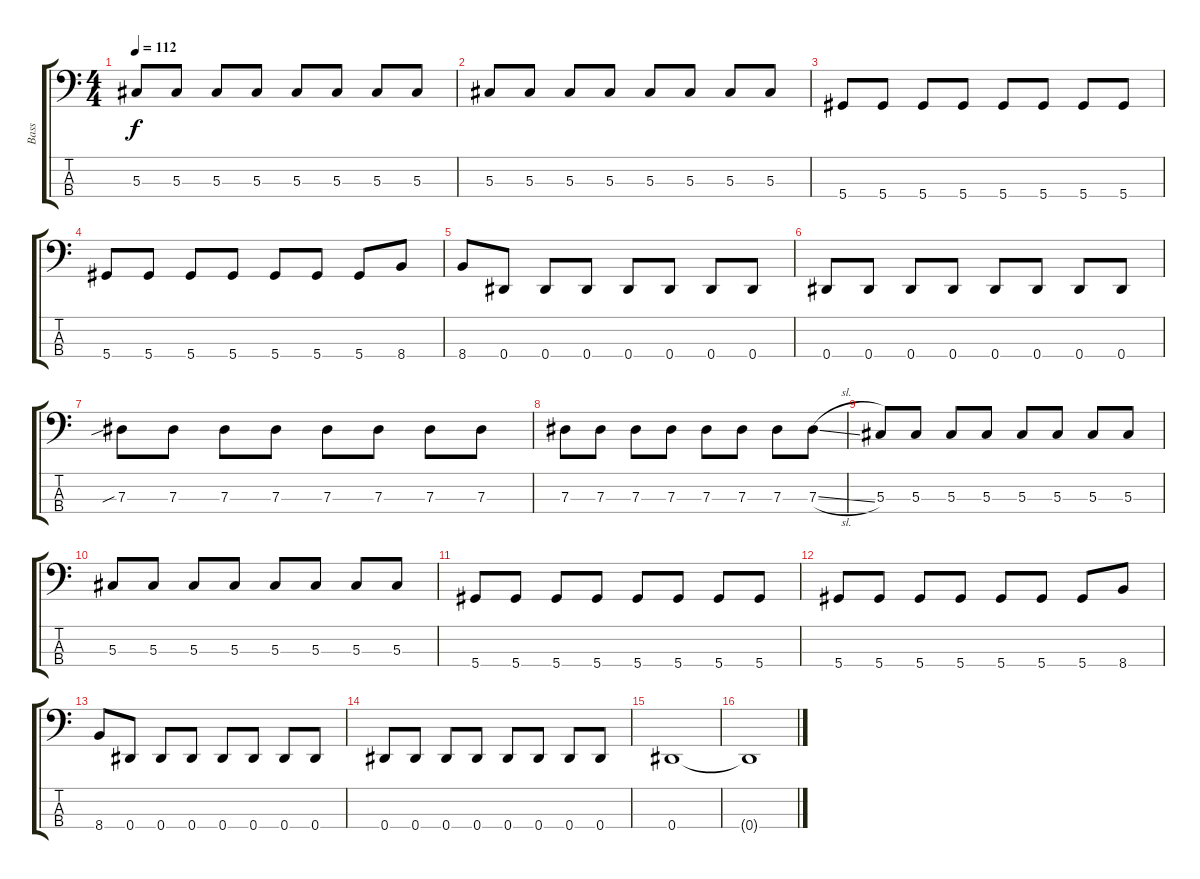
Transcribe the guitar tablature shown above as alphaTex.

\track ("Bass" "Bass") {instrument electricbasspick}
\staff {score tabs}
\tuning (Gb2 Db2 Ab1 Eb1) {hide}
\ts (4 4)
\tempo 112
\clef f4
\ks c
5.3.8{dy f} 5.3.8 5.3.8 5.3.8 5.3.8 5.3.8 5.3.8 5.3.8 |
5.3.8 5.3.8 5.3.8 5.3.8 5.3.8 5.3.8 5.3.8 5.3.8 |
5.4.8 5.4.8 5.4.8 5.4.8 5.4.8 5.4.8 5.4.8 5.4.8 |
5.4.8 5.4.8 5.4.8 5.4.8 5.4.8 5.4.8 5.4.8 8.4.8 |
8.4.8 0.4.8 0.4.8 0.4.8 0.4.8 0.4.8 0.4.8 0.4.8 |
0.4.8 0.4.8 0.4.8 0.4.8 0.4.8 0.4.8 0.4.8 0.4.8 |
7.3{sib}.8 7.3.8 7.3.8 7.3.8 7.3.8 7.3.8 7.3.8 7.3.8 |
7.3.8 7.3.8 7.3.8 7.3.8 7.3.8 7.3.8 7.3.8 7.3{sl}.8 |
5.3.8 5.3.8 5.3.8 5.3.8 5.3.8 5.3.8 5.3.8 5.3.8 |
5.3.8 5.3.8 5.3.8 5.3.8 5.3.8 5.3.8 5.3.8 5.3.8 |
5.4.8 5.4.8 5.4.8 5.4.8 5.4.8 5.4.8 5.4.8 5.4.8 |
5.4.8 5.4.8 5.4.8 5.4.8 5.4.8 5.4.8 5.4.8 8.4.8 |
8.4.8 0.4.8 0.4.8 0.4.8 0.4.8 0.4.8 0.4.8 0.4.8 |
0.4.8 0.4.8 0.4.8 0.4.8 0.4.8 0.4.8 0.4.8 0.4.8 |
0.4.1 |
0.4{t}.1
